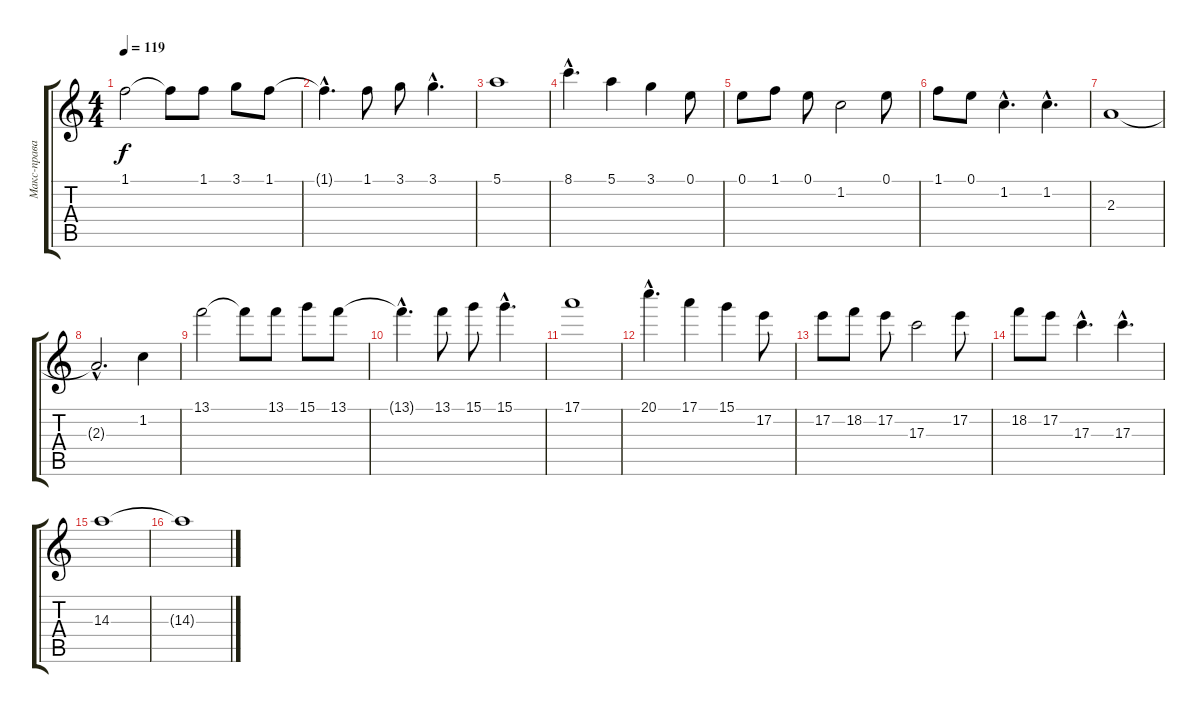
\track ("Макс-правая гитара" "Макс-права") {instrument distortionguitar}
\staff {score tabs}
\tuning (E4 B3 G3 D3 A2 E2) {hide}
\ts (4 4)
\tempo 119
\clef g2
\ks c
1.1.2{dy f} 1.1{t}.8 1.1.8 3.1.8 1.1.8 |
1.1{hac t}.4{d} 1.1.8 3.1.8 3.1{hac}.4{d} |
5.1.1 |
8.1{hac}.4{d} 5.1.4 3.1.4 0.1.8 |
0.1.8 1.1.8 0.1.8 1.2.2 0.1.8 |
1.1.8 0.1.8 1.2{hac}.4{d} 1.2{hac}.4{d} |
2.3.1 |
2.3{hac t}.2{d} 1.2.4 |
13.1.2 13.1{t}.8 13.1.8 15.1.8 13.1.8 |
13.1{hac t}.4{d} 13.1.8 15.1.8 15.1{hac}.4{d} |
17.1.1 |
20.1{hac}.4{d} 17.1.4 15.1.4 17.2.8 |
17.2.8 18.2.8 17.2.8 17.3.2 17.2.8 |
18.2.8 17.2.8 17.3{hac}.4{d} 17.3{hac}.4{d} |
14.3.1 |
14.3{t}.1
